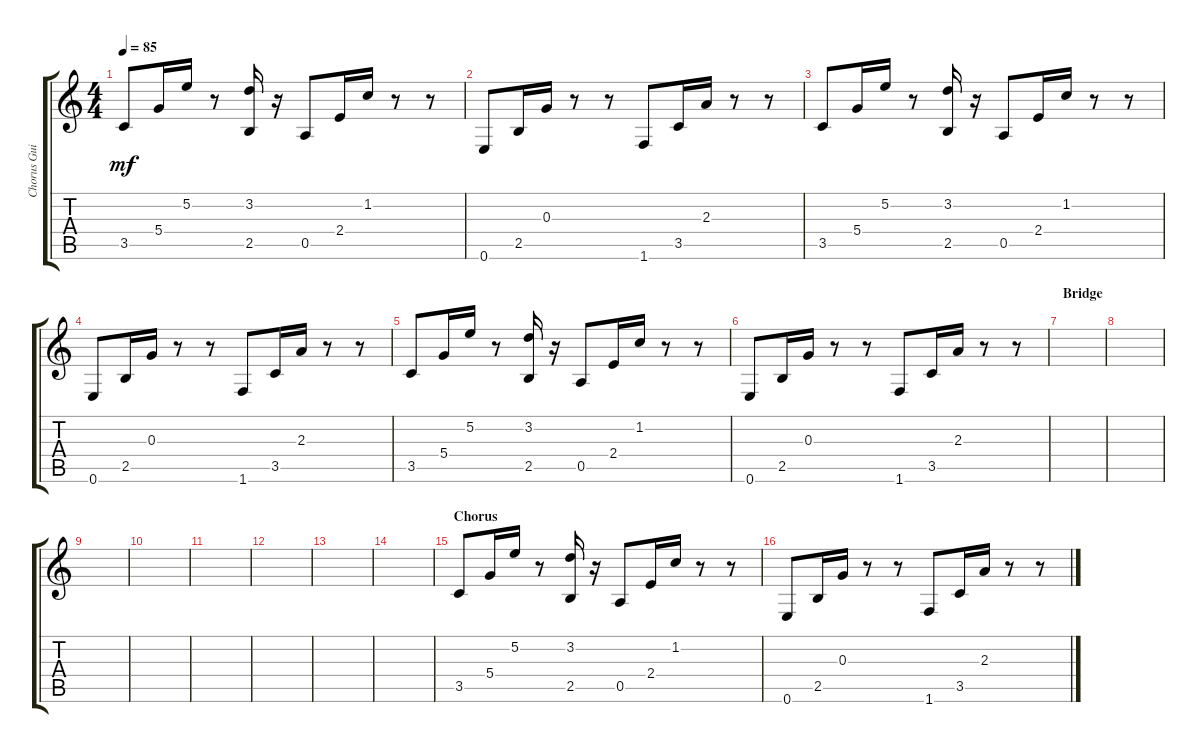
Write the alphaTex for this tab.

\track ("Chorus Guitar " "Chorus Gui") {instrument electricguitarclean}
\staff {score tabs}
\tuning (E4 B3 G3 D3 A2 E2) {hide}
\ts (4 4)
\tempo 85
\clef g2
\ks c
3.5.8{dy mf} 5.4.16 5.2.16 r.8 (3.2 2.5).16 r.16 0.5.8 2.4.16 1.2.16 r.8 r.8 |
0.6.8 2.5.16 0.3.16 r.8 r.8 1.6.8 3.5.16 2.3.16 r.8 r.8 |
3.5.8 5.4.16 5.2.16 r.8 (3.2 2.5).16 r.16 0.5.8 2.4.16 1.2.16 r.8 r.8 |
0.6.8 2.5.16 0.3.16 r.8 r.8 1.6.8 3.5.16 2.3.16 r.8 r.8 |
3.5.8 5.4.16 5.2.16 r.8 (3.2 2.5).16 r.16 0.5.8 2.4.16 1.2.16 r.8 r.8 |
0.6.8 2.5.16 0.3.16 r.8 r.8 1.6.8 3.5.16 2.3.16 r.8 r.8 |
\section ("" "Bridge")
|
|
|
|
|
|
|
|
\section ("" "Chorus")
3.5.8 5.4.16 5.2.16 r.8 (3.2 2.5).16 r.16 0.5.8 2.4.16 1.2.16 r.8 r.8 |
0.6.8 2.5.16 0.3.16 r.8 r.8 1.6.8 3.5.16 2.3.16 r.8 r.8
